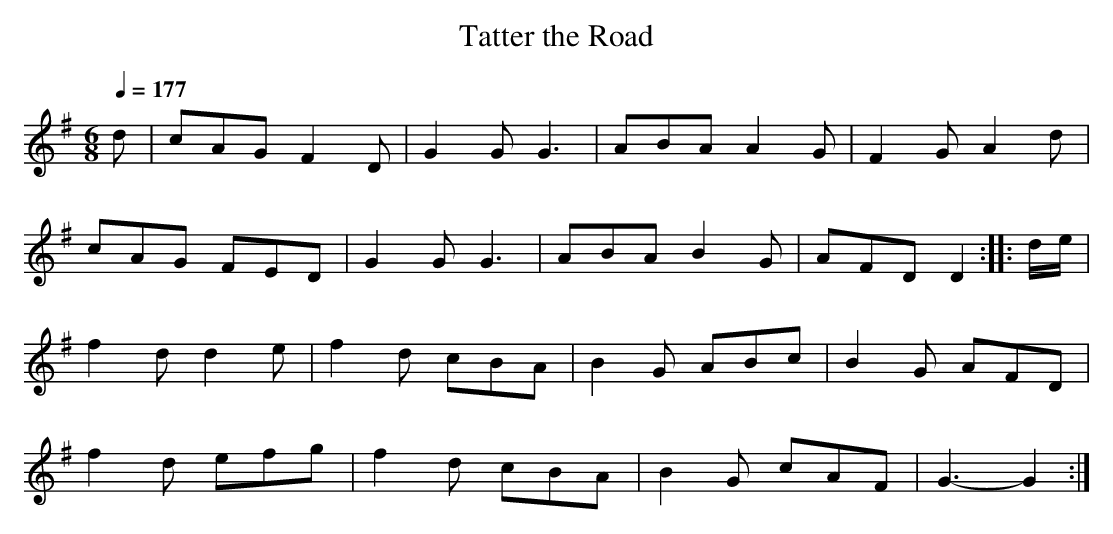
X:1
T: Tatter the Road
M: 6/8
L: 1/8
Q: 1/4=177
K: G % 1 sharps
V: 1
d|cAG F2D|G2G G3|ABA A2G|F2G A2d|
cAG FED|G2G G3|ABA B2G|AFD D2::d/2e/2|
f2d d2e|f2d cBA|B2G ABc|B2G AFD|
f2d efg|f2d cBA|B2G cAF|G3-G2:|
